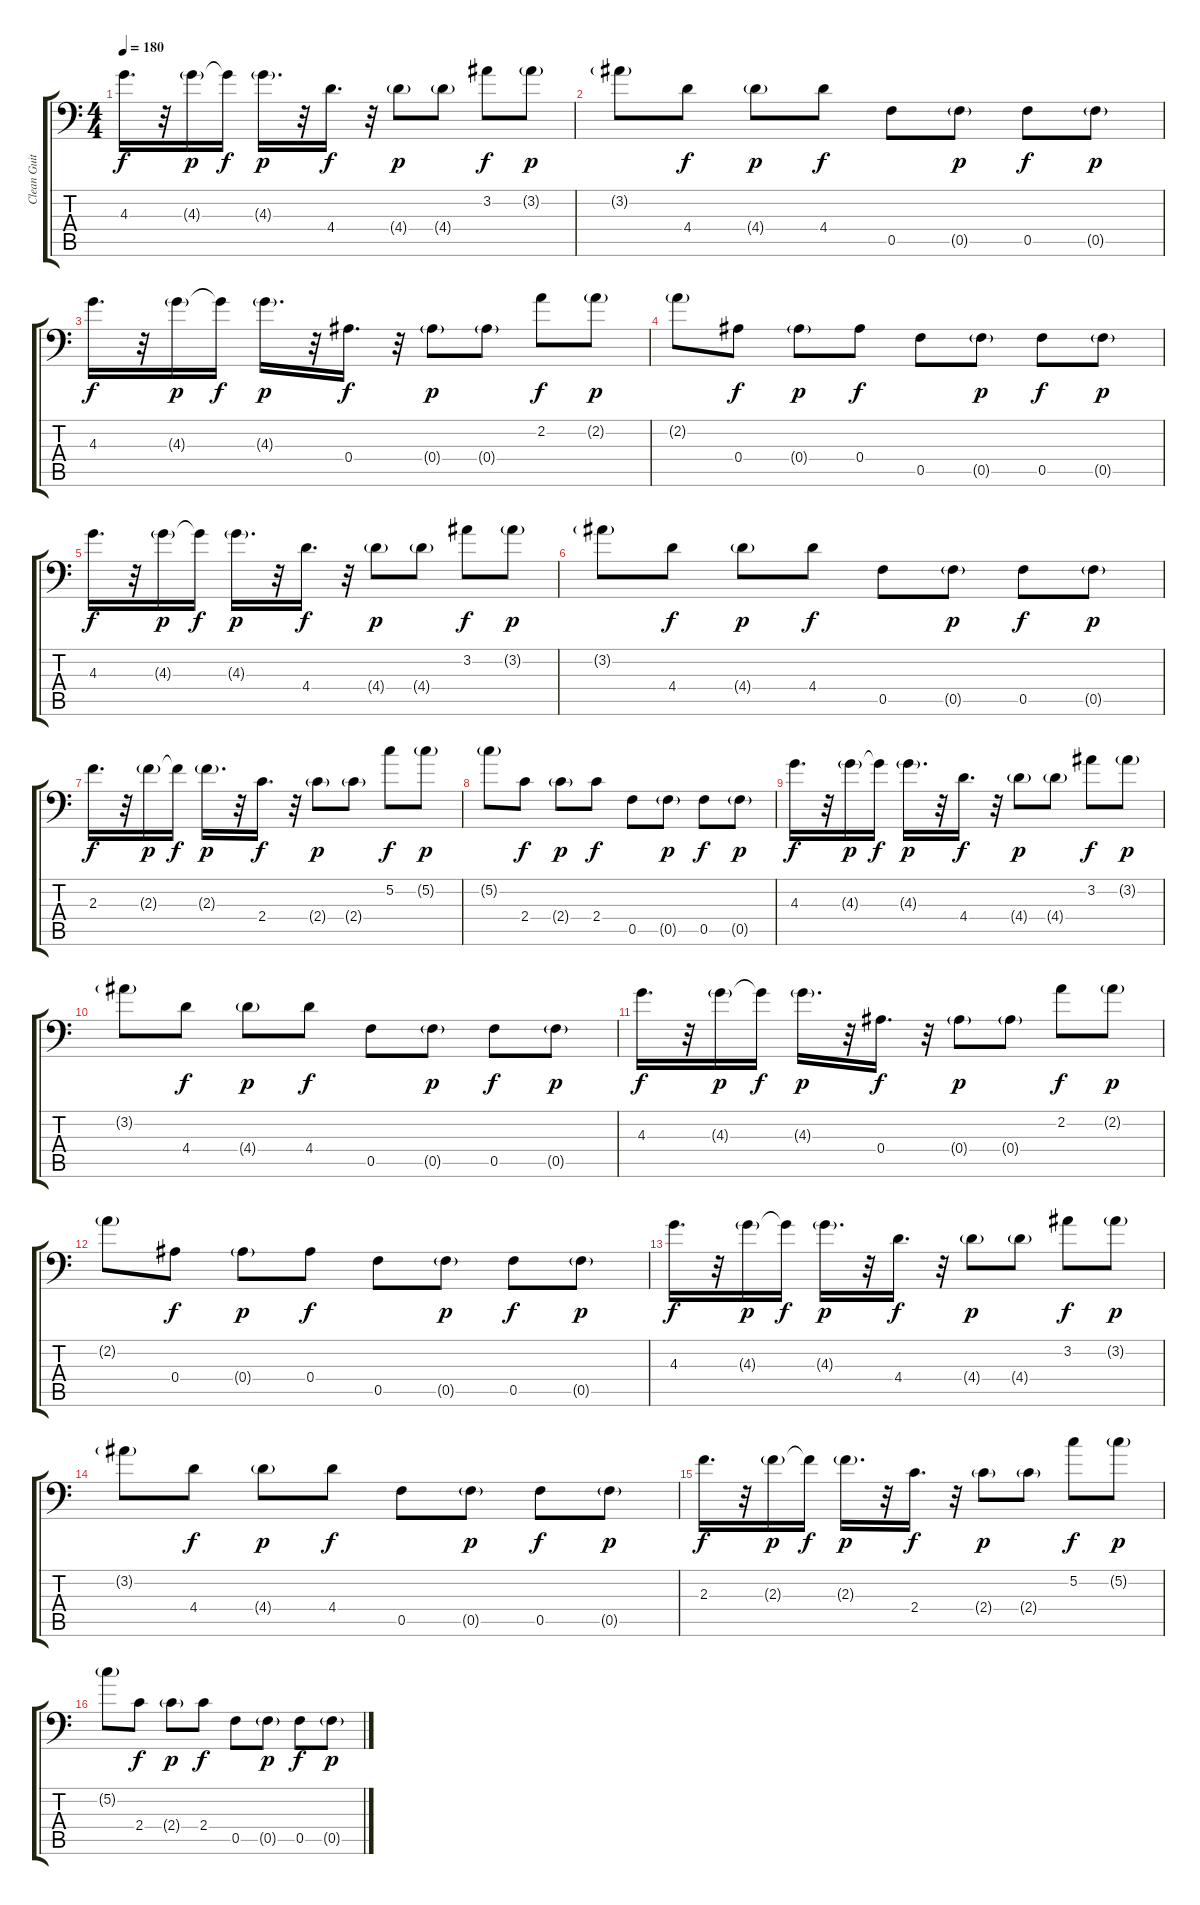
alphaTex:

\track ("Clean Guitar" "Clean Guit") {instrument acousticguitarsteel}
\staff {score tabs}
\tuning (C4 G3 Eb3 Bb2 F2 Bb1) {hide}
\ts (4 4)
\tempo 180
\clef f4
\ks c
4.3.16{d dy f} r.32 4.3{g}.16{dy p} 4.3{t}.16{dy f} 4.3{g}.16{d dy p} r.32 4.4.16{d dy f} r.32 4.4{g}.8{dy p} 4.4{g}.8 3.2.8{dy f} 3.2{g}.8{dy p} |
3.2{g}.8 4.4.8{dy f} 4.4{g}.8{dy p} 4.4.8{dy f} 0.5.8 0.5{g}.8{dy p} 0.5.8{dy f} 0.5{g}.8{dy p} |
4.3.16{d dy f} r.32 4.3{g}.16{dy p} 4.3{t}.16{dy f} 4.3{g}.16{d dy p} r.32 0.4.16{d dy f} r.32 0.4{g}.8{dy p} 0.4{g}.8 2.2.8{dy f} 2.2{g}.8{dy p} |
2.2{g}.8 0.4.8{dy f} 0.4{g}.8{dy p} 0.4.8{dy f} 0.5.8 0.5{g}.8{dy p} 0.5.8{dy f} 0.5{g}.8{dy p} |
4.3.16{d dy f} r.32 4.3{g}.16{dy p} 4.3{t}.16{dy f} 4.3{g}.16{d dy p} r.32 4.4.16{d dy f} r.32 4.4{g}.8{dy p} 4.4{g}.8 3.2.8{dy f} 3.2{g}.8{dy p} |
3.2{g}.8 4.4.8{dy f} 4.4{g}.8{dy p} 4.4.8{dy f} 0.5.8 0.5{g}.8{dy p} 0.5.8{dy f} 0.5{g}.8{dy p} |
2.3.16{d dy f} r.32 2.3{g}.16{dy p} 2.3{t}.16{dy f} 2.3{g}.16{d dy p} r.32 2.4.16{d dy f} r.32 2.4{g}.8{dy p} 2.4{g}.8 5.2.8{dy f} 5.2{g}.8{dy p} |
5.2{g}.8 2.4.8{dy f} 2.4{g}.8{dy p} 2.4.8{dy f} 0.5.8 0.5{g}.8{dy p} 0.5.8{dy f} 0.5{g}.8{dy p} |
4.3.16{d dy f} r.32 4.3{g}.16{dy p} 4.3{t}.16{dy f} 4.3{g}.16{d dy p} r.32 4.4.16{d dy f} r.32 4.4{g}.8{dy p} 4.4{g}.8 3.2.8{dy f} 3.2{g}.8{dy p} |
3.2{g}.8 4.4.8{dy f} 4.4{g}.8{dy p} 4.4.8{dy f} 0.5.8 0.5{g}.8{dy p} 0.5.8{dy f} 0.5{g}.8{dy p} |
4.3.16{d dy f} r.32 4.3{g}.16{dy p} 4.3{t}.16{dy f} 4.3{g}.16{d dy p} r.32 0.4.16{d dy f} r.32 0.4{g}.8{dy p} 0.4{g}.8 2.2.8{dy f} 2.2{g}.8{dy p} |
2.2{g}.8 0.4.8{dy f} 0.4{g}.8{dy p} 0.4.8{dy f} 0.5.8 0.5{g}.8{dy p} 0.5.8{dy f} 0.5{g}.8{dy p} |
4.3.16{d dy f} r.32 4.3{g}.16{dy p} 4.3{t}.16{dy f} 4.3{g}.16{d dy p} r.32 4.4.16{d dy f} r.32 4.4{g}.8{dy p} 4.4{g}.8 3.2.8{dy f} 3.2{g}.8{dy p} |
3.2{g}.8 4.4.8{dy f} 4.4{g}.8{dy p} 4.4.8{dy f} 0.5.8 0.5{g}.8{dy p} 0.5.8{dy f} 0.5{g}.8{dy p} |
2.3.16{d dy f} r.32 2.3{g}.16{dy p} 2.3{t}.16{dy f} 2.3{g}.16{d dy p} r.32 2.4.16{d dy f} r.32 2.4{g}.8{dy p} 2.4{g}.8 5.2.8{dy f} 5.2{g}.8{dy p} |
5.2{g}.8 2.4.8{dy f} 2.4{g}.8{dy p} 2.4.8{dy f} 0.5.8 0.5{g}.8{dy p} 0.5.8{dy f} 0.5{g}.8{dy p}
